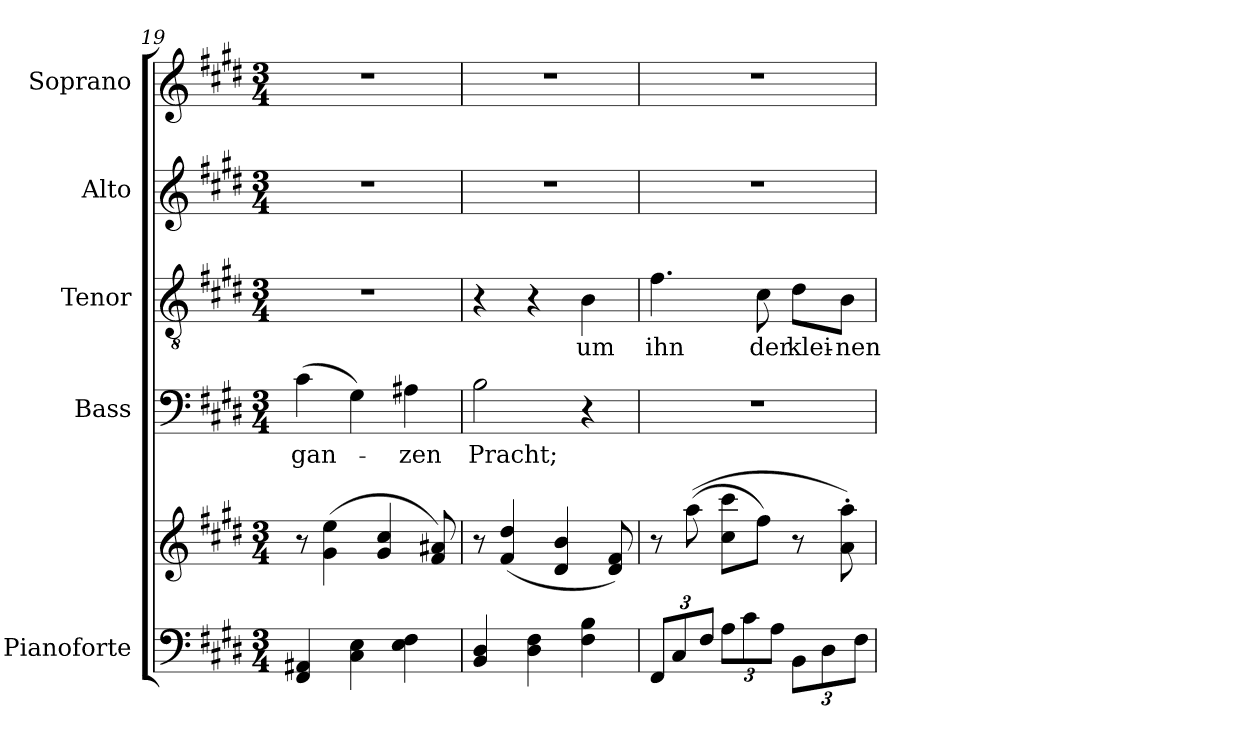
**kern	**kern	**kern	**text	**kern	**text	**dynam	**kern	**kern
*part5	*part5	*part4	*part4	*part3	*part3	*part3	*part2	*part1
*staff6	*staff5	*staff4	*staff4	*staff3	*staff3	*staff3	*staff2	*staff1
*I"Pianoforte	*	*I"Bass	*	*I"Tenor	*	*	*I"Alto	*I"Soprano
*I'Pno	*	*	*	*	*	*	*	*
*clefF4	*clefG2	*clefF4	*	*clefGv2	*	*	*clefG2	*clefG2
*k[f#c#g#d#]	*k[f#c#g#d#]	*k[f#c#g#d#]	*	*k[f#c#g#d#]	*	*	*k[f#c#g#d#]	*k[f#c#g#d#]
*M3/4	*M3/4	*M3/4	*	*M3/4	*	*	*M3/4	*M3/4
=19	=19	=19	=19	=19	=19	=19	=19	=19
!	!	!	!LO:LY:b	!	!	!	!	!
4FF#/ 4AA#X/	8r	(4c#\	gan-	2.r	.	.	2.r	2.r
.	(4g#\ 4ee\	.	.	.	.	.	.	.
4C#\ 4E\	.	4G#\)	.	.	.	.	.	.
.	4g#/ 4cc#/	.	.	.	.	.	.	.
!	!	!	!LO:LY:b	!	!	!	!	!
4E\ 4F#\	.	4A#X\	-zen	.	.	.	.	.
.	8f#/ 8a#X/)	.	.	.	.	.	.	.
!!LO:PB:g=z
=20	=20	=20	=20	=20	=20	=20	=20	=20
!	!	!	!LO:LY:b	!	!	!	!	!
4BB/ 4D#/	8r	2B\	Pracht;	4r	.	.	2.r	2.r
.	(4f#/ 4dd#/	.	.	.	.	.	.	.
4D#\ 4F#\	.	.	.	4r	.	.	.	.
.	4d#/ 4b/	.	.	.	.	.	.	.
!	!	!	!	!	!LO:LY:b	!LO:DY:a	!	!
4F#\ 4B\	.	4r	.	4B\	um	other-dynamics	.	.
.	8d#/ 8f#/)	.	.	.	.	.	.	.
=21	=21	=21	=21	=21	=21	=21	=21	=21
*Xbrackettup	*	*	*	*	*	*	*	*
!	!	!	!	!	!LO:LY:b	!	!	!
12FF#/L	8r	2.r	.	4.f#\	ihn	.	2.r	2.r
12C#/	.	.	.	.	.	.	.	.
.	((8aa\	.	.	.	.	.	.	.
12F#/J	.	.	.	.	.	.	.	.
12A\L	8cc#\ 8ccc#\L	.	.	.	.	.	.	.
12c#\	.	.	.	.	.	.	.	.
!	!	!	!	!	!LO:LY:b	!	!	!
.	8ff#\J)	.	.	8c#\	der	.	.	.
12A\J	.	.	.	.	.	.	.	.
!	!	!	!	!	!LO:LY:b	!	!	!
12BB\L	8r	.	.	8d#\L	klei-	.	.	.
12D#\	.	.	.	.	.	.	.	.
!	!	!	!	!	!LO:LY:b	!	!	!
.	8a\' 8aa\')	.	.	8B\J	-nen	.	.	.
12F#\J	.	.	.	.	.	.	.	.
=	=	=	=	=	=	=	=	=
*-	*-	*-	*-	*-	*-	*-	*-	*-
